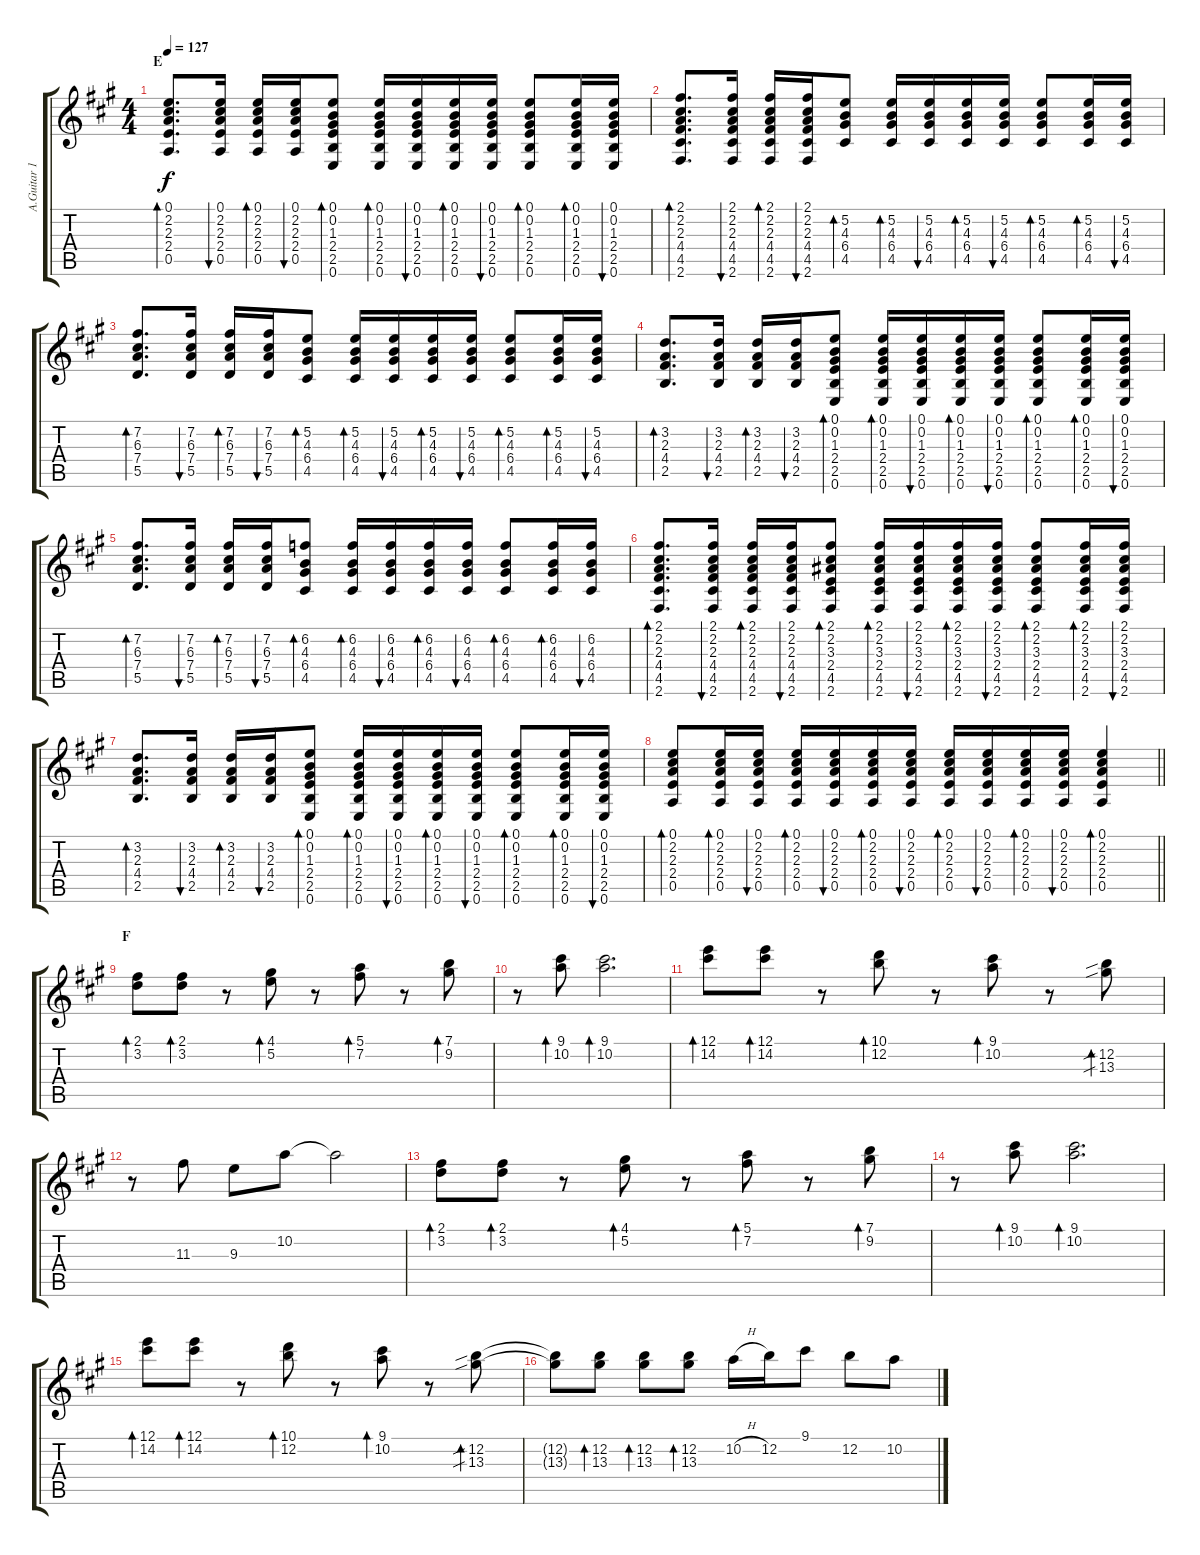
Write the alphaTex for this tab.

\track ("A.Guitar 1" "A.Guitar 1") {instrument acousticguitarsteel}
\staff {score tabs}
\tuning (E4 B3 G3 D3 A2 E2) {hide}
\ts (4 4)
\section ("" "E")
\tempo 127
\clef g2
\ks a
(0.1 2.2 2.3 2.4 0.5).8{d bd 30 dy f volume 12} (0.1 2.2 2.3 2.4 0.5).16{bu 30} (0.1 2.2 2.3 2.4 0.5).16{bd 30} (0.1 2.2 2.3 2.4 0.5).16{bu 30} (0.1 0.2 1.3 2.4 2.5 0.6).8{bd 30} (0.1 0.2 1.3 2.4 2.5 0.6).16{bd 30} (0.1 0.2 1.3 2.4 2.5 0.6).16{bu 30} (0.1 0.2 1.3 2.4 2.5 0.6).16{bd 30} (0.1 0.2 1.3 2.4 2.5 0.6).16{bu 30} (0.1 0.2 1.3 2.4 2.5 0.6).8{bd 30} (0.1 0.2 1.3 2.4 2.5 0.6).16{bd 30} (0.1 0.2 1.3 2.4 2.5 0.6).16{bu 30} |
(2.1 2.2 2.3 4.4 4.5 2.6).8{d bd 30} (2.1 2.2 2.3 4.4 4.5 2.6).16{bu 30} (2.1 2.2 2.3 4.4 4.5 2.6).16{bd 30} (2.1 2.2 2.3 4.4 4.5 2.6).16{bu 30} (5.2 4.3 6.4 4.5).8{bd 30} (5.2 4.3 6.4 4.5).16{bd 30} (5.2 4.3 6.4 4.5).16{bu 30} (5.2 4.3 6.4 4.5).16{bd 30} (5.2 4.3 6.4 4.5).16{bu 30} (5.2 4.3 6.4 4.5).8{bd 30} (5.2 4.3 6.4 4.5).16{bd 30} (5.2 4.3 6.4 4.5).16{bu 30} |
(7.2 6.3 7.4 5.5).8{d bd 30} (7.2 6.3 7.4 5.5).16{bu 30} (7.2 6.3 7.4 5.5).16{bd 30} (7.2 6.3 7.4 5.5).16{bu 30} (5.2 4.3 6.4 4.5).8{bd 30} (5.2 4.3 6.4 4.5).16{bd 30} (5.2 4.3 6.4 4.5).16{bu 30} (5.2 4.3 6.4 4.5).16{bd 30} (5.2 4.3 6.4 4.5).16{bu 30} (5.2 4.3 6.4 4.5).8{bd 30} (5.2 4.3 6.4 4.5).16{bd 30} (5.2 4.3 6.4 4.5).16{bu 30} |
(3.2 2.3 4.4 2.5).8{d bd 30} (3.2 2.3 4.4 2.5).16{bu 30} (3.2 2.3 4.4 2.5).16{bd 30} (3.2 2.3 4.4 2.5).16{bu 30} (0.1 0.2 1.3 2.4 2.5 0.6).8{bd 30} (0.1 0.2 1.3 2.4 2.5 0.6).16{bd 30} (0.1 0.2 1.3 2.4 2.5 0.6).16{bu 30} (0.1 0.2 1.3 2.4 2.5 0.6).16{bd 30} (0.1 0.2 1.3 2.4 2.5 0.6).16{bu 30} (0.1 0.2 1.3 2.4 2.5 0.6).8{bd 30} (0.1 0.2 1.3 2.4 2.5 0.6).16{bd 30} (0.1 0.2 1.3 2.4 2.5 0.6).16{bu 30} |
(7.2 6.3 7.4 5.5).8{d bd 30} (7.2 6.3 7.4 5.5).16{bu 30} (7.2 6.3 7.4 5.5).16{bd 30} (7.2 6.3 7.4 5.5).16{bu 30} (6.2 4.3 6.4 4.5).8{bd 30} (6.2 4.3 6.4 4.5).16{bd 30} (6.2 4.3 6.4 4.5).16{bu 30} (6.2 4.3 6.4 4.5).16{bd 30} (6.2 4.3 6.4 4.5).16{bu 30} (6.2 4.3 6.4 4.5).8{bd 30} (6.2 4.3 6.4 4.5).16{bd 30} (6.2 4.3 6.4 4.5).16{bu 30} |
(2.1 2.2 2.3 4.4 4.5 2.6).8{d bd 30} (2.1 2.2 2.3 4.4 4.5 2.6).16{bu 30} (2.1 2.2 2.3 4.4 4.5 2.6).16{bd 30} (2.1 2.2 2.3 4.4 4.5 2.6).16{bu 30} (2.1 2.2 3.3 2.4 4.5 2.6).8{bd 30} (2.1 2.2 3.3 2.4 4.5 2.6).16{bd 30} (2.1 2.2 3.3 2.4 4.5 2.6).16{bu 30} (2.1 2.2 3.3 2.4 4.5 2.6).16{bd 30} (2.1 2.2 3.3 2.4 4.5 2.6).16{bu 30} (2.1 2.2 3.3 2.4 4.5 2.6).8{bd 30} (2.1 2.2 3.3 2.4 4.5 2.6).16{bd 30} (2.1 2.2 3.3 2.4 4.5 2.6).16{bu 30} |
(3.2 2.3 4.4 2.5).8{d bd 30} (3.2 2.3 4.4 2.5).16{bu 30} (3.2 2.3 4.4 2.5).16{bd 30} (3.2 2.3 4.4 2.5).16{bu 30} (0.1 0.2 1.3 2.4 2.5 0.6).8{bd 30} (0.1 0.2 1.3 2.4 2.5 0.6).16{bd 30} (0.1 0.2 1.3 2.4 2.5 0.6).16{bu 30} (0.1 0.2 1.3 2.4 2.5 0.6).16{bd 30} (0.1 0.2 1.3 2.4 2.5 0.6).16{bu 30} (0.1 0.2 1.3 2.4 2.5 0.6).8{bd 30} (0.1 0.2 1.3 2.4 2.5 0.6).16{bd 30} (0.1 0.2 1.3 2.4 2.5 0.6).16{bu 30} |
\barLineRight lightlight
(0.1 2.2 2.3 2.4 0.5).8{bd 30} (0.1 2.2 2.3 2.4 0.5).16{bd 30} (0.1 2.2 2.3 2.4 0.5).16{bu 30} (0.1 2.2 2.3 2.4 0.5).16{bd 30} (0.1 2.2 2.3 2.4 0.5).16{bu 30} (0.1 2.2 2.3 2.4 0.5).16{bd 30} (0.1 2.2 2.3 2.4 0.5).16{bu 30} (0.1 2.2 2.3 2.4 0.5).16{bd 30} (0.1 2.2 2.3 2.4 0.5).16{bu 30} (0.1 2.2 2.3 2.4 0.5).16{bd 30} (0.1 2.2 2.3 2.4 0.5).16{bu 30} (0.1 2.2 2.3 2.4 0.5).4{bd 30} |
\section ("" "F")
(2.1 3.2).8{bd 30 volume 16} (2.1 3.2).8{bd 30} r.8 (4.1 5.2).8{bd 30} r.8 (5.1 7.2).8{bd 30} r.8 (7.1 9.2).8{bd 30} |
r.8 (9.1 10.2).8{bd 30} (9.1 10.2).2{d bd 30} |
(12.1 14.2).8{bd 30} (12.1 14.2).8{bd 30} r.8 (10.1 12.2).8{bd 30} r.8 (9.1 10.2).8{bd 30} r.8 (12.2{sib} 13.3{sib}).8{bd 30} |
r.8 11.3.8 9.3.8 10.2.8 10.2{t}.2 |
(2.1 3.2).8{bd 30} (2.1 3.2).8{bd 30} r.8 (4.1 5.2).8{bd 30} r.8 (5.1 7.2).8{bd 30} r.8 (7.1 9.2).8{bd 30} |
r.8 (9.1 10.2).8{bd 30} (9.1 10.2).2{d bd 30} |
(12.1 14.2).8{bd 30} (12.1 14.2).8{bd 30} r.8 (10.1 12.2).8{bd 30} r.8 (9.1 10.2).8{bd 30} r.8 (12.2{sib} 13.3{sib}).8{bd 30} |
(12.2{t} 13.3{t}).8 (12.2 13.3).8{bd 30} (12.2 13.3).8{bd 30} (12.2 13.3).8{bd 30} 10.2{h}.16 12.2.16 9.1.8 12.2.8 10.2.8
